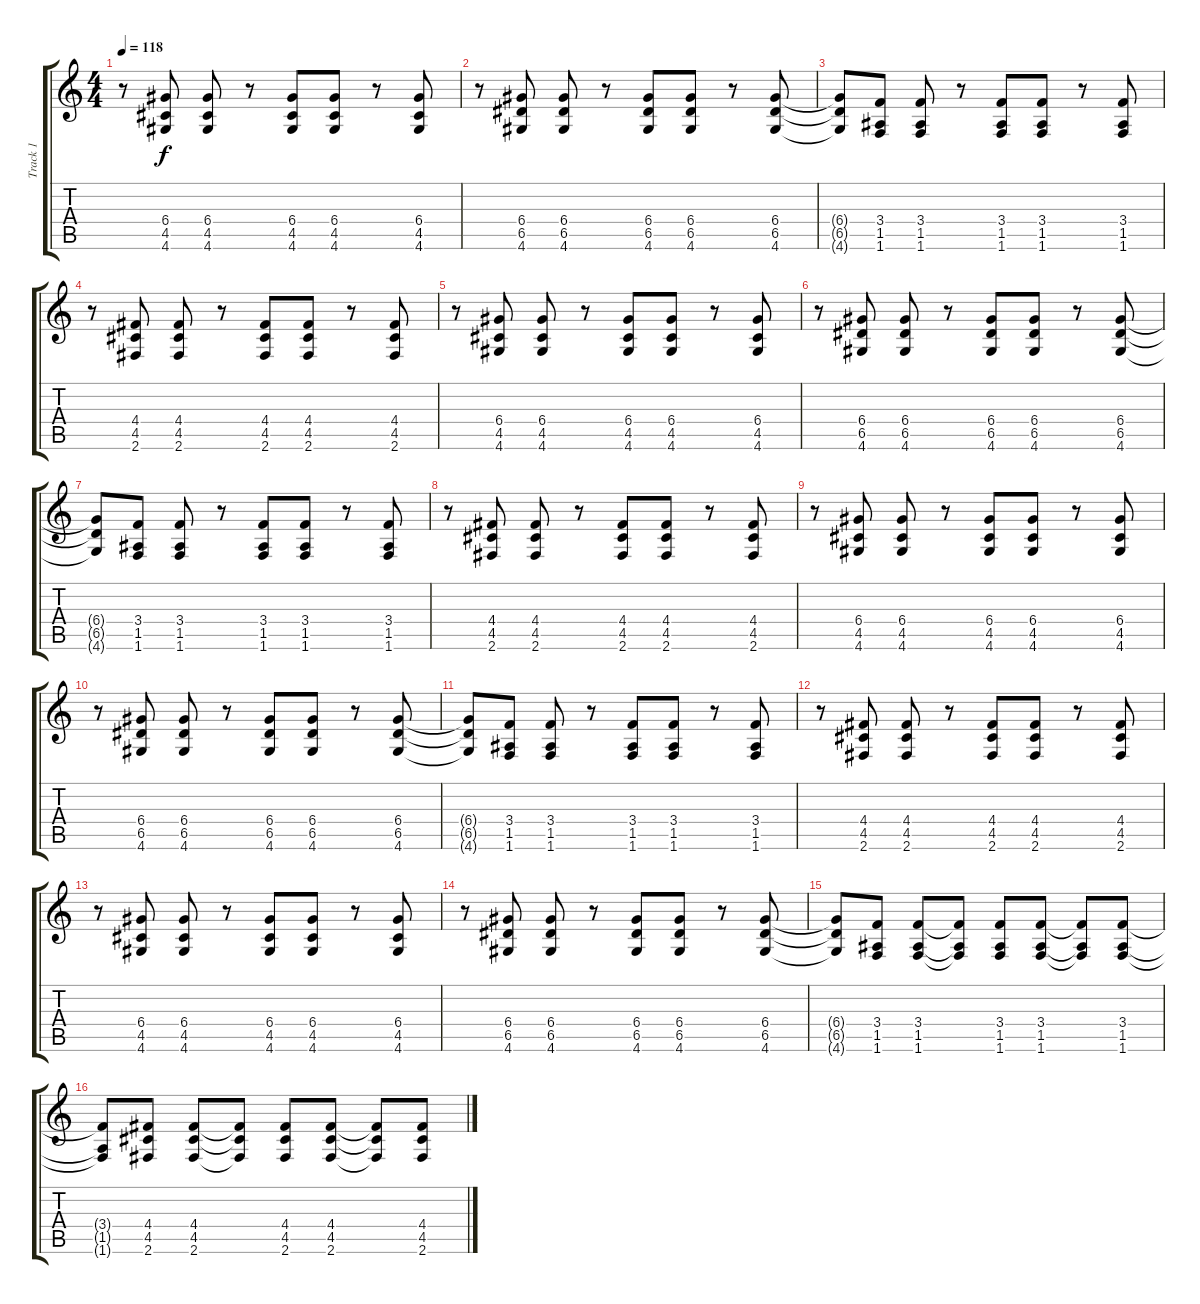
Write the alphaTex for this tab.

\track ("Track 1" "Track 1") {instrument distortionguitar}
\staff {score tabs}
\tuning (E4 B3 G3 D3 A2 E2) {hide}
\ts (4 4)
\tempo 118
\clef g2
\ks c
r.8{dy f} (6.4 4.5 4.6).8 (6.4 4.5 4.6).8 r.8 (6.4 4.5 4.6).8 (6.4 4.5 4.6).8 r.8 (6.4 4.5 4.6).8 |
r.8 (6.4 6.5 4.6).8 (6.4 6.5 4.6).8 r.8 (6.4 6.5 4.6).8 (6.4 6.5 4.6).8 r.8 (6.4 6.5 4.6).8 |
(6.4{t} 6.5{t} 4.6{t}).8 (3.4 1.5 1.6).8 (3.4 1.5 1.6).8 r.8 (3.4 1.5 1.6).8 (3.4 1.5 1.6).8 r.8 (3.4 1.5 1.6).8 |
r.8 (4.4 4.5 2.6).8 (4.4 4.5 2.6).8 r.8 (4.4 4.5 2.6).8 (4.4 4.5 2.6).8 r.8 (4.4 4.5 2.6).8 |
r.8 (6.4 4.5 4.6).8 (6.4 4.5 4.6).8 r.8 (6.4 4.5 4.6).8 (6.4 4.5 4.6).8 r.8 (6.4 4.5 4.6).8 |
r.8 (6.4 6.5 4.6).8 (6.4 6.5 4.6).8 r.8 (6.4 6.5 4.6).8 (6.4 6.5 4.6).8 r.8 (6.4 6.5 4.6).8 |
(6.4{t} 6.5{t} 4.6{t}).8 (3.4 1.5 1.6).8 (3.4 1.5 1.6).8 r.8 (3.4 1.5 1.6).8 (3.4 1.5 1.6).8 r.8 (3.4 1.5 1.6).8 |
r.8 (4.4 4.5 2.6).8 (4.4 4.5 2.6).8 r.8 (4.4 4.5 2.6).8 (4.4 4.5 2.6).8 r.8 (4.4 4.5 2.6).8 |
r.8 (6.4 4.5 4.6).8 (6.4 4.5 4.6).8 r.8 (6.4 4.5 4.6).8 (6.4 4.5 4.6).8 r.8 (6.4 4.5 4.6).8 |
r.8 (6.4 6.5 4.6).8 (6.4 6.5 4.6).8 r.8 (6.4 6.5 4.6).8 (6.4 6.5 4.6).8 r.8 (6.4 6.5 4.6).8 |
(6.4{t} 6.5{t} 4.6{t}).8 (3.4 1.5 1.6).8 (3.4 1.5 1.6).8 r.8 (3.4 1.5 1.6).8 (3.4 1.5 1.6).8 r.8 (3.4 1.5 1.6).8 |
r.8 (4.4 4.5 2.6).8 (4.4 4.5 2.6).8 r.8 (4.4 4.5 2.6).8 (4.4 4.5 2.6).8 r.8 (4.4 4.5 2.6).8 |
r.8 (6.4 4.5 4.6).8 (6.4 4.5 4.6).8 r.8 (6.4 4.5 4.6).8 (6.4 4.5 4.6).8 r.8 (6.4 4.5 4.6).8 |
r.8 (6.4 6.5 4.6).8 (6.4 6.5 4.6).8 r.8 (6.4 6.5 4.6).8 (6.4 6.5 4.6).8 r.8 (6.4 6.5 4.6).8 |
(6.4{t} 6.5{t} 4.6{t}).8 (3.4 1.5 1.6).8 (3.4 1.5 1.6).8 (3.4{t} 1.5{t} 1.6{t}).8 (3.4 1.5 1.6).8 (3.4 1.5 1.6).8 (3.4{t} 1.5{t} 1.6{t}).8 (3.4 1.5 1.6).8 |
(3.4{t} 1.5{t} 1.6{t}).8 (4.4 4.5 2.6).8 (4.4 4.5 2.6).8 (4.4{t} 4.5{t} 2.6{t}).8 (4.4 4.5 2.6).8 (4.4 4.5 2.6).8 (4.4{t} 4.5{t} 2.6{t}).8 (4.4 4.5 2.6).8
